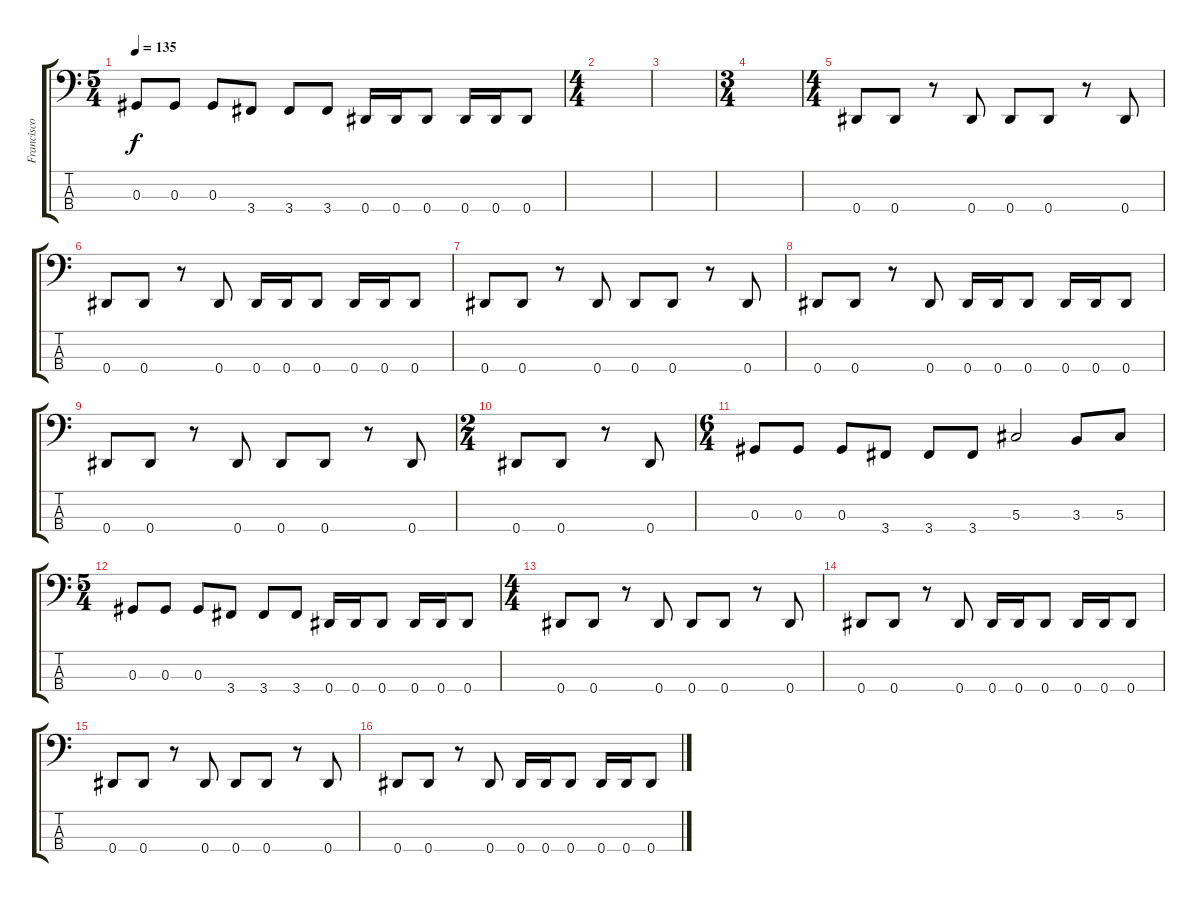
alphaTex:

\track ("Francisco Fidalgo" "Francisco ") {instrument electricbasspick}
\staff {score tabs}
\tuning (Gb2 Db2 Ab1 Eb1) {hide}
\ts (5 4)
\tempo 135
\clef f4
\ks c
0.3.8{dy f} 0.3.8 0.3.8 3.4.8 3.4.8 3.4.8 0.4.16 0.4.16 0.4.8 0.4.16 0.4.16 0.4.8 |
\ts (4 4)
|
|
\ts (3 4)
|
\ts (4 4)
0.4.8 0.4.8 r.8 0.4.8 0.4.8 0.4.8 r.8 0.4.8 |
0.4.8 0.4.8 r.8 0.4.8 0.4.16 0.4.16 0.4.8 0.4.16 0.4.16 0.4.8 |
0.4.8 0.4.8 r.8 0.4.8 0.4.8 0.4.8 r.8 0.4.8 |
0.4.8 0.4.8 r.8 0.4.8 0.4.16 0.4.16 0.4.8 0.4.16 0.4.16 0.4.8 |
0.4.8 0.4.8 r.8 0.4.8 0.4.8 0.4.8 r.8 0.4.8 |
\ts (2 4)
0.4.8 0.4.8 r.8 0.4.8 |
\ts (6 4)
0.3.8 0.3.8 0.3.8 3.4.8 3.4.8 3.4.8 5.3.2 3.3.8 5.3.8 |
\ts (5 4)
0.3.8 0.3.8 0.3.8 3.4.8 3.4.8 3.4.8 0.4.16 0.4.16 0.4.8 0.4.16 0.4.16 0.4.8 |
\ts (4 4)
0.4.8 0.4.8 r.8 0.4.8 0.4.8 0.4.8 r.8 0.4.8 |
0.4.8 0.4.8 r.8 0.4.8 0.4.16 0.4.16 0.4.8 0.4.16 0.4.16 0.4.8 |
0.4.8 0.4.8 r.8 0.4.8 0.4.8 0.4.8 r.8 0.4.8 |
0.4.8 0.4.8 r.8 0.4.8 0.4.16 0.4.16 0.4.8 0.4.16 0.4.16 0.4.8
